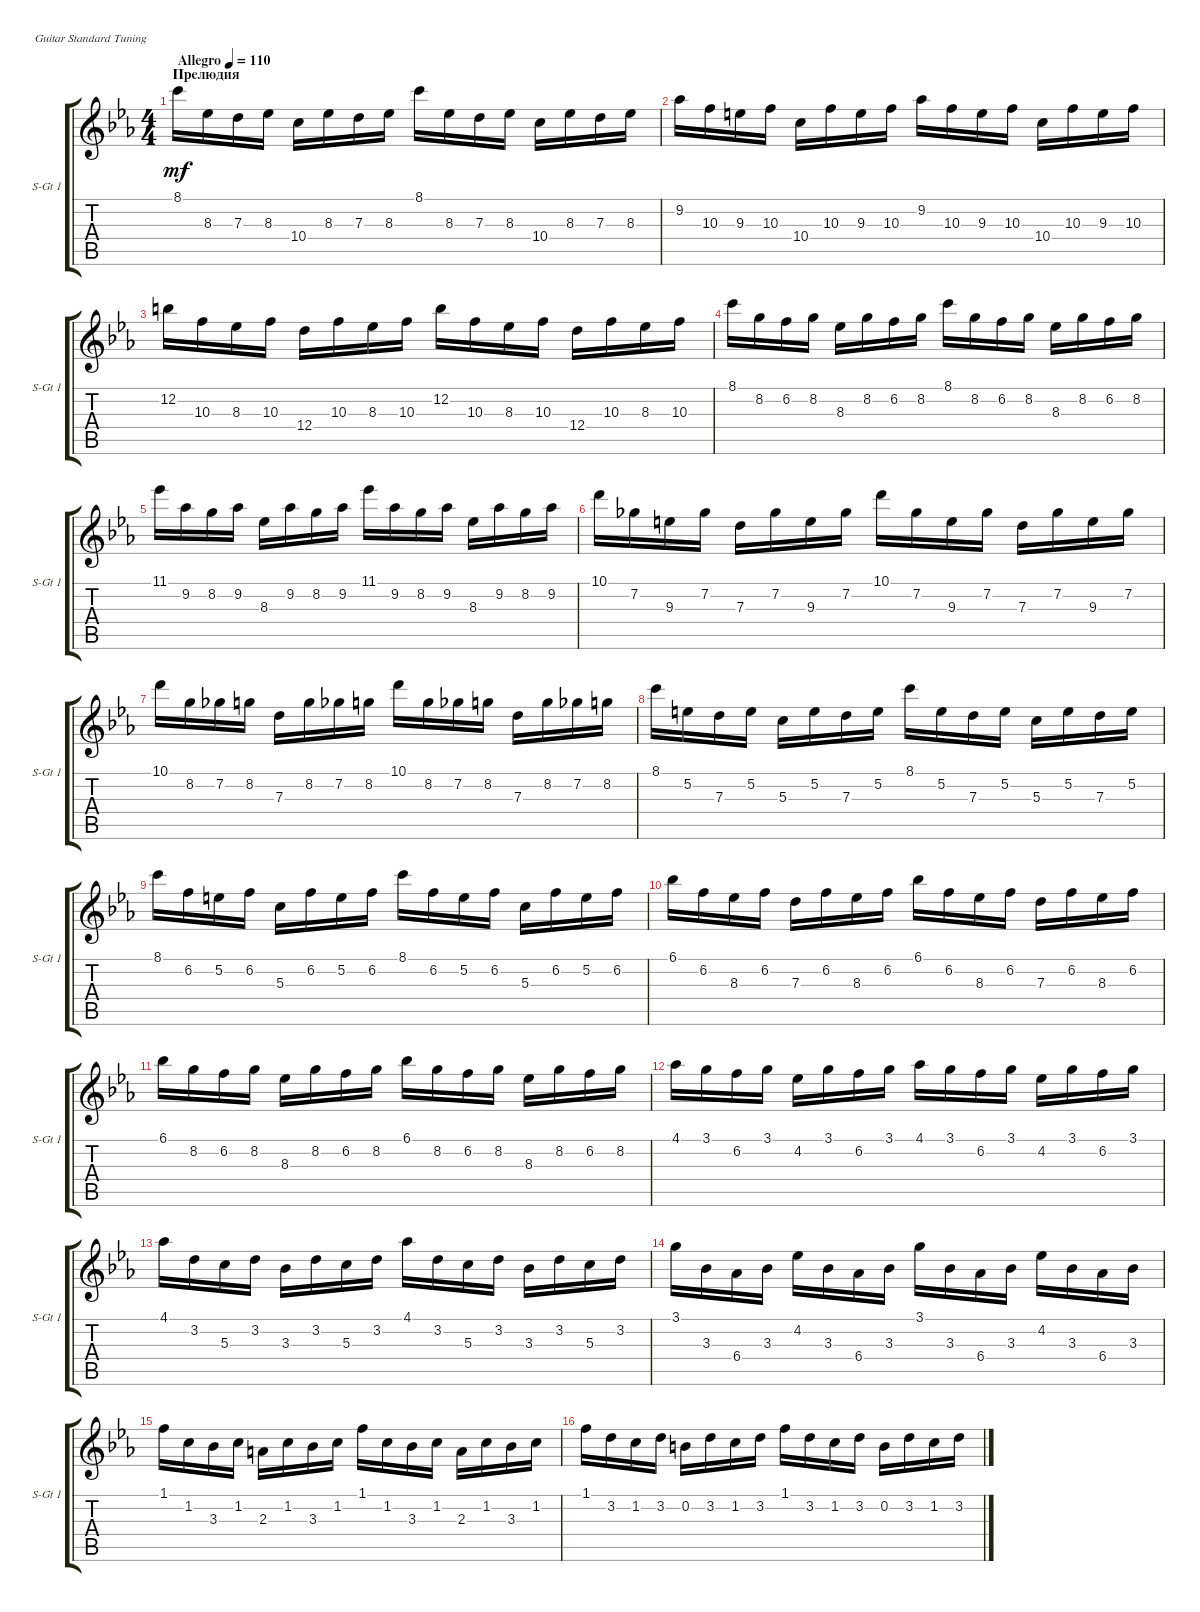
\defaultSystemsLayout 4
\bracketExtendMode groupsimilarinstruments
\useSystemSignSeparator
\singleTrackTrackNamePolicy allsystems
\multiTrackTrackNamePolicy allsystems
\firstSystemTrackNameOrientation horizontal
\otherSystemsTrackNameOrientation horizontal
\track ("Steel Guitar 1" "S-Gt 1") {instrument acousticguitarsteel}
\staff {score tabs}
\tuning (E4 B3 G3 D3 A2 E2)
\ts (4 4)
\section ("" "Прелюдия")
\tempo (110 "Allegro")
\clef g2
\ks cminor
8.1.16{dy mf instrument acousticguitarsteel} 8.3.16 7.3.16 8.3.16 10.4.16 8.3.16 7.3.16 8.3.16 8.1.16 8.3.16 7.3.16 8.3.16 10.4.16 8.3.16 7.3.16 8.3.16 |
9.2.16 10.3.16 9.3.16 10.3.16 10.4.16 10.3.16 9.3.16 10.3.16 9.2.16 10.3.16 9.3.16 10.3.16 10.4.16 10.3.16 9.3.16 10.3.16 |
12.2.16 10.3.16 8.3.16 10.3.16 12.4.16 10.3.16 8.3.16 10.3.16 12.2.16 10.3.16 8.3.16 10.3.16 12.4.16 10.3.16 8.3.16 10.3.16 |
8.1.16 8.2.16 6.2.16 8.2.16 8.3.16 8.2.16 6.2.16 8.2.16 8.1.16 8.2.16 6.2.16 8.2.16 8.3.16 8.2.16 6.2.16 8.2.16 |
11.1.16 9.2.16 8.2.16 9.2.16 8.3.16 9.2.16 8.2.16 9.2.16 11.1.16 9.2.16 8.2.16 9.2.16 8.3.16 9.2.16 8.2.16 9.2.16 |
10.1.16 7.2.16 9.3.16 7.2.16 7.3.16 7.2.16 9.3.16 7.2.16 10.1.16 7.2.16 9.3.16 7.2.16 7.3.16 7.2.16 9.3.16 7.2.16 |
10.1.16 8.2.16 7.2.16 8.2.16 7.3.16 8.2.16 7.2.16 8.2.16 10.1.16 8.2.16 7.2.16 8.2.16 7.3.16 8.2.16 7.2.16 8.2.16 |
8.1.16 5.2.16 7.3.16 5.2.16 5.3.16 5.2.16 7.3.16 5.2.16 8.1.16 5.2.16 7.3.16 5.2.16 5.3.16 5.2.16 7.3.16 5.2.16 |
8.1.16 6.2.16 5.2.16 6.2.16 5.3.16 6.2.16 5.2.16 6.2.16 8.1.16 6.2.16 5.2.16 6.2.16 5.3.16 6.2.16 5.2.16 6.2.16 |
6.1.16 6.2.16 8.3.16 6.2.16 7.3.16 6.2.16 8.3.16 6.2.16 6.1.16 6.2.16 8.3.16 6.2.16 7.3.16 6.2.16 8.3.16 6.2.16 |
6.1.16 8.2.16 6.2.16 8.2.16 8.3.16 8.2.16 6.2.16 8.2.16 6.1.16 8.2.16 6.2.16 8.2.16 8.3.16 8.2.16 6.2.16 8.2.16 |
4.1.16 3.1.16 6.2.16 3.1.16 4.2.16 3.1.16 6.2.16 3.1.16 4.1.16 3.1.16 6.2.16 3.1.16 4.2.16 3.1.16 6.2.16 3.1.16 |
4.1.16 3.2.16 5.3.16 3.2.16 3.3.16 3.2.16 5.3.16 3.2.16 4.1.16 3.2.16 5.3.16 3.2.16 3.3.16 3.2.16 5.3.16 3.2.16 |
3.1.16 3.3.16 6.4.16 3.3.16 4.2.16 3.3.16 6.4.16 3.3.16 3.1.16 3.3.16 6.4.16 3.3.16 4.2.16 3.3.16 6.4.16 3.3.16 |
1.1.16 1.2.16 3.3.16 1.2.16 2.3.16 1.2.16 3.3.16 1.2.16 1.1.16 1.2.16 3.3.16 1.2.16 2.3.16 1.2.16 3.3.16 1.2.16 |
1.1.16 3.2.16 1.2.16 3.2.16 0.2.16 3.2.16 1.2.16 3.2.16 1.1.16 3.2.16 1.2.16 3.2.16 0.2.16 3.2.16 1.2.16 3.2.16
